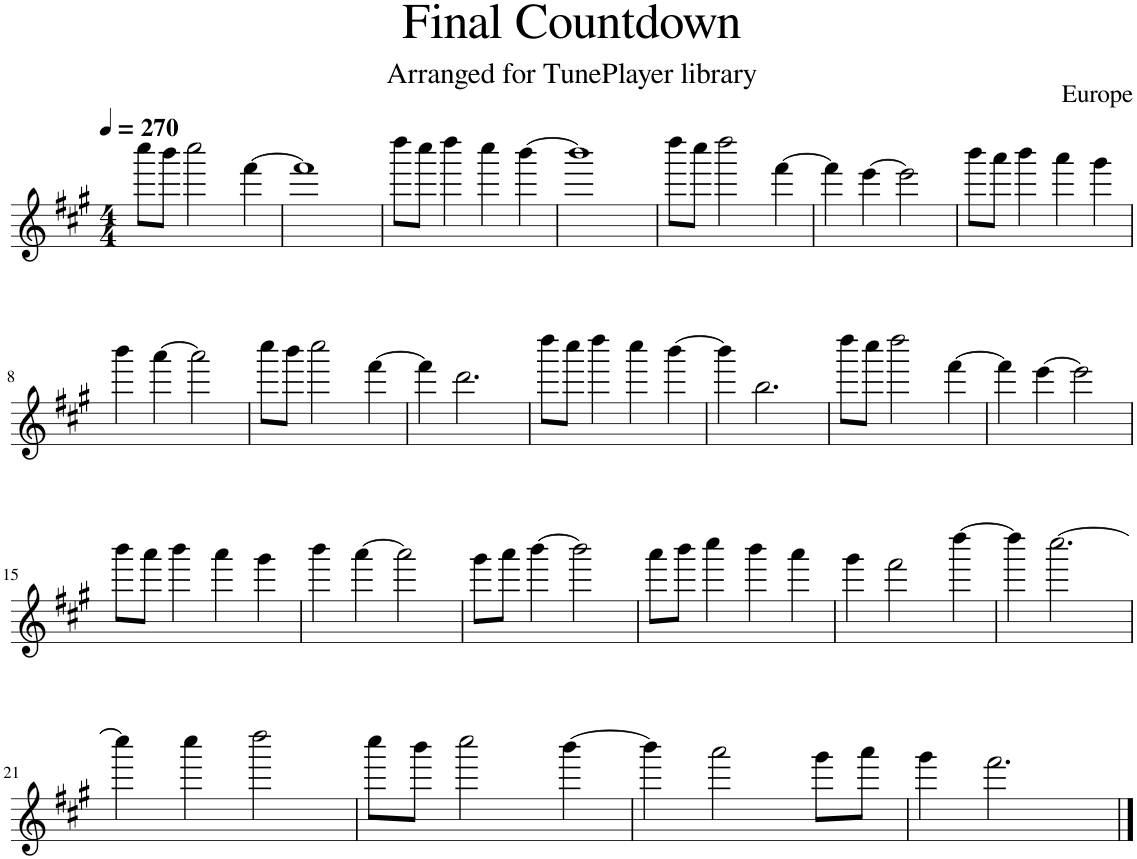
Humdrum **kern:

**kern
*part1
*staff1
*I"Piano
*I'Pno.
*clefG2
*k[f#c#g#]
*M4/4
*MM270
=1
8cccc#\L
8bbb\J
2cccc#\
[4fff#\
=2
1fff#]
=3
8dddd\L
8cccc#\J
4dddd\
4cccc#\
[4bbb\
=4
1bbb]
=5
8dddd\L
8cccc#\J
2dddd\
[4fff#\
=6
4fff#\]
[4eee\
2eee\]
=7
8bbb\L
8aaa\J
4bbb\
4aaa\
4ggg#\
!!LO:LB:g=z
=8
4bbb\
[4aaa\
2aaa\]
=9
8cccc#\L
8bbb\J
2cccc#\
[4fff#\
=10
4fff#\]
2.ddd\
=11
8dddd\L
8cccc#\J
4dddd\
4cccc#\
[4bbb\
=12
4bbb\]
2.bb\
=13
8dddd\L
8cccc#\J
2dddd\
[4fff#\
=14
4fff#\]
[4eee\
2eee\]
!!LO:LB:g=z
=15
8bbb\L
8aaa\J
4bbb\
4aaa\
4ggg#\
=16
4bbb\
[4aaa\
2aaa\]
=17
8ggg#\L
8aaa\J
[4bbb\
2bbb\]
=18
8aaa\L
8bbb\J
4cccc#\
4bbb\
4aaa\
=19
4ggg#\
2fff#\
[4dddd\
=20
4dddd\]
[2.cccc#\
!!LO:LB:g=z
=21
4cccc#\]
4cccc#\
2dddd\
=22
8cccc#\L
8bbb\J
2cccc#\
[4bbb\
=23
4bbb\]
2aaa\
8ggg#\L
8aaa\J
=24
4ggg#\
2.fff#\
==
*-
